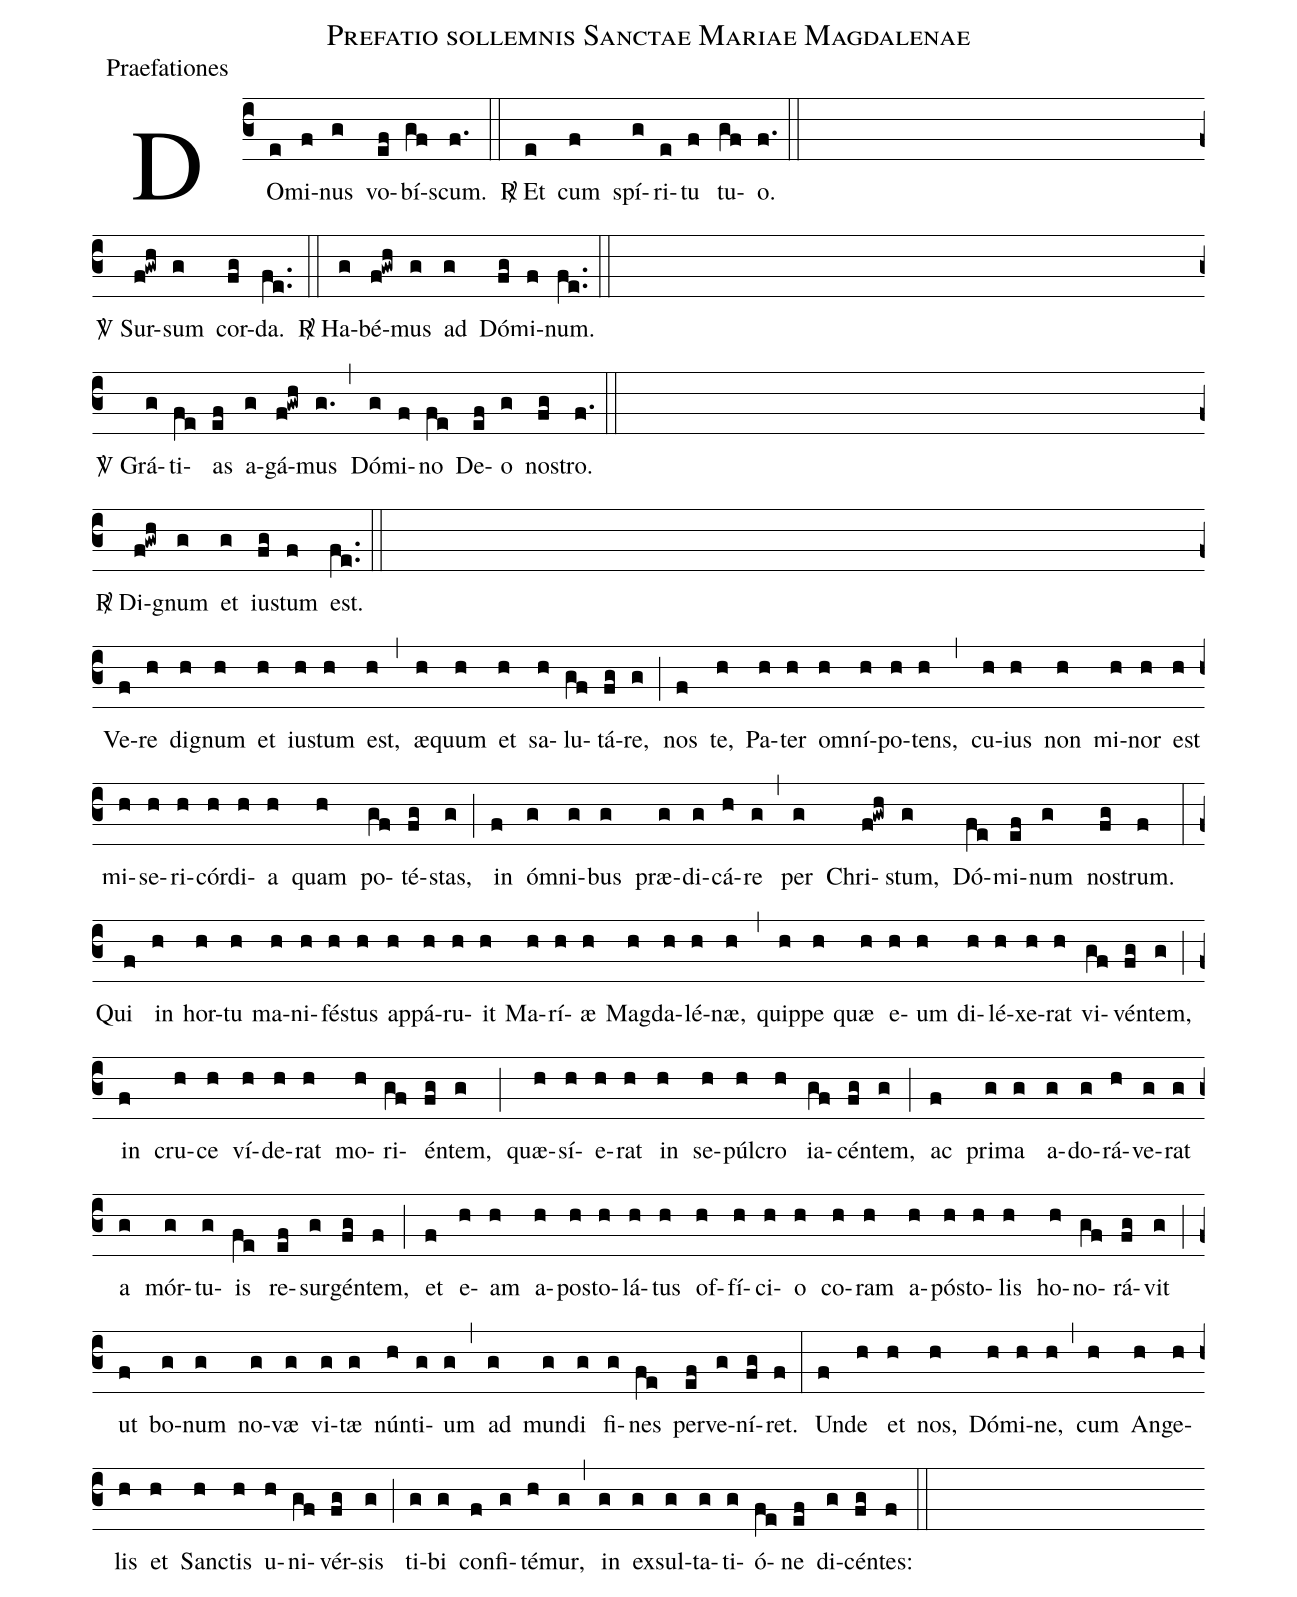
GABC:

name:Prefatio sollemnis Sanctae Mariae Magdalenae;
office-part:Praefationes;
%%
%%
(c3) DO(e)mi(f)nus(g) vo(ef)bí(gf)scum.(f.) (::)
<sp>R/</sp> Et(e) cum(f) spí(g)ri(e)tu(f) tu(gf)o.(f.) (::) (Z)
<sp>V/</sp> Sur(f!gwh)sum(g) cor(fg)da.(fe..) (::)
<sp>R/</sp> Ha(g)bé(f!gwh)mus(g) ad(g) Dó(fg)mi(f)num.(fe..) (::) (Z)
<sp>V/</sp> Grá(g)ti(fe)as(ef) a(g)gá(f!gwh)mus(g.) (,)
Dó(g)mi(f)no(fe) De(ef)o(g) no(fg)stro.(f.) (::) (Z)
<sp>R/</sp> Di(f!gwh)gnum(g) et(g) iu(fg)stum(f) est.(fe..) (::) (Z)

Ve(f)re(h) di(h)gnum(h) et(h) iu(h)stum(h) est,(h) (,)
æ(h)quum(h) et(h) sa(h)lu(gf)tá(fg)re,(g) (;)
nos(f) te,(h) Pa(h)ter(h) om(h)ní(h)po(h)tens,(h) (,)
cu(h)ius(h) non(h) mi(h)nor(h) est(h) mi(h)se(h)ri(h)cór(h)di(h)a(h) quam(h) po(gf)té(fg)stas,(g) (;)
in(f) óm(g)ni(g)bus(g) præ(g)di(g)cá(h)re(g) (,) per(g) Chri(f!gwh)stum,(g) Dó(fe)mi(ef)num(g) no(fg)strum.(f) (:)

Qui(f) in(h) hor(h)tu(h) ma(h)ni(h)fés(h)tus(h) ap(h)pá(h)ru(h)it(h) Ma(h)rí(h)æ(h) Mag(h)da(h)lé(h)næ,(h) (,)
quip(h)pe(h) quæ(h) e(h)um(h) di(h)lé(h)xe(h)rat(h) vi(gf)vén(fg)tem,(g) (;)
in(f) cru(h)ce(h) ví(h)de(h)rat(h) mo(h)ri(gf)én(fg)tem,(g) (;)
quæ(h)sí(h)e(h)rat(h) in(h) se(h)púl(h)cro(h) ia(gf)cén(fg)tem,(g) (;)
ac(f) pri(g)ma(g) a(g)do(g)rá(h)ve(g)rat(g) a(g) mór(g)tu(g)is(fe) re(ef)sur(g)gén(fg)tem,(f) (;)
et(f) e(h)am(h) a(h)pos(h)to(h)lá(h)tus(h) of(h)fí(h)ci(h)o(h) co(h)ram(h) a(h)pós(h)to(h)lis(h) ho(h)no(gf)rá(fg)vit(g) (;)
ut(f) bo(g)num(g) no(g)væ(g) vi(g)tæ(g) nún(h)ti(g)um(g) (,)
ad(g) mun(g)di(g) fi(g)nes(fe) per(ef)ve(g)ní(fg)ret.(f) (:)

Un(f)de(h) et(h) nos,(h) Dó(h)mi(h)ne,(h) (,) cum(h) An(h)ge(h)lis(h) et(h) San(h)ctis(h) u(h)ni(gf)vér(fg)sis(g) (;)
ti(g)bi(g) con(f)fi(g)té(h)mur,(g) (,) in(g) ex(g)sul(g)ta(g)ti(g)ó(fe)ne(ef) di(g)cén(fg)tes:(f) (::)
